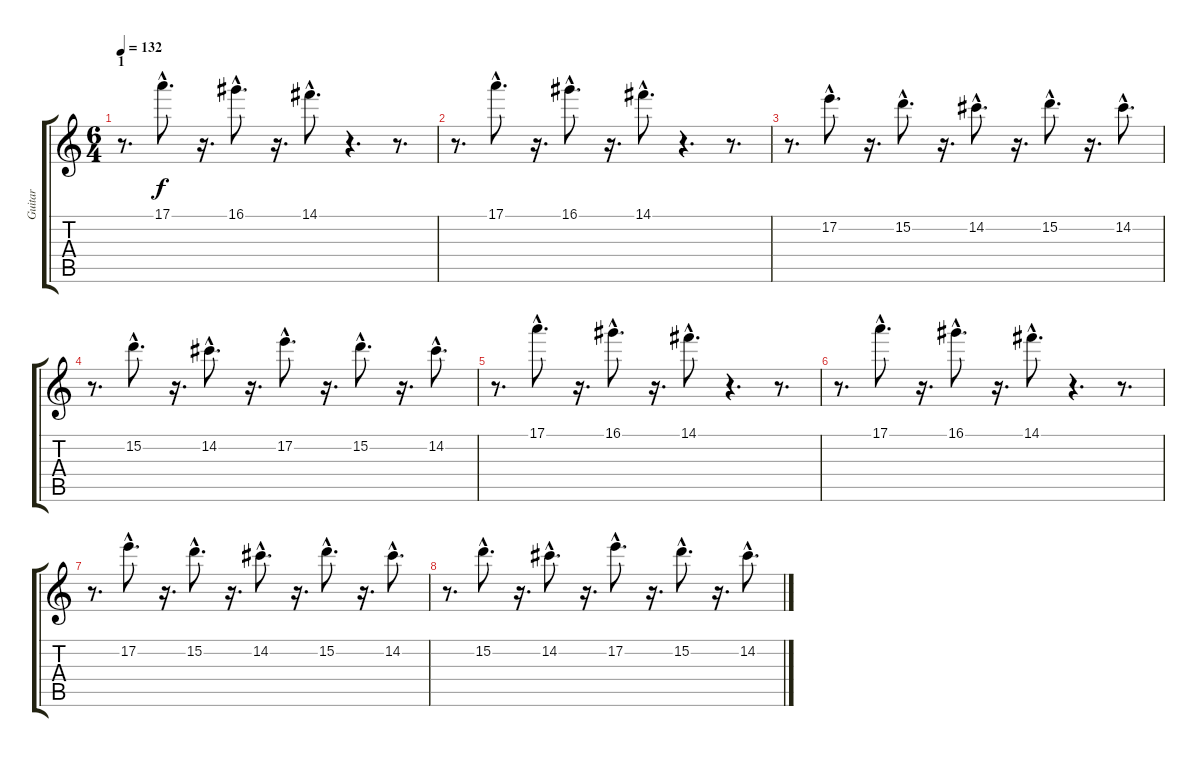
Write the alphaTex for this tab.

\track ("Guitar" "Guitar") {instrument distortionguitar}
\staff {score tabs}
\tuning (E4 B3 G3 D3 A2 D2) {hide}
\ts (6 4)
\section ("" "1")
\tempo 132
\clef g2
\ks c
r.8{d dy f} 17.1{hac}.8{d} r.16{d} 16.1{hac}.8{d} r.16{d} 14.1{hac}.8{d} r.4{d} r.8{d} |
r.8{d} 17.1{hac}.8{d} r.16{d} 16.1{hac}.8{d} r.16{d} 14.1{hac}.8{d} r.4{d} r.8{d} |
r.8{d} 17.2{hac}.8{d} r.16{d} 15.2{hac}.8{d} r.16{d} 14.2{hac}.8{d} r.16{d} 15.2{hac}.8{d} r.16{d} 14.2{hac}.8{d} |
r.8{d} 15.2{hac}.8{d} r.16{d} 14.2{hac}.8{d} r.16{d} 17.2{hac}.8{d} r.16{d} 15.2{hac}.8{d} r.16{d} 14.2{hac}.8{d} |
r.8{d} 17.1{hac}.8{d} r.16{d} 16.1{hac}.8{d} r.16{d} 14.1{hac}.8{d} r.4{d} r.8{d} |
r.8{d} 17.1{hac}.8{d} r.16{d} 16.1{hac}.8{d} r.16{d} 14.1{hac}.8{d} r.4{d} r.8{d} |
r.8{d} 17.2{hac}.8{d} r.16{d} 15.2{hac}.8{d} r.16{d} 14.2{hac}.8{d} r.16{d} 15.2{hac}.8{d} r.16{d} 14.2{hac}.8{d} |
r.8{d} 15.2{hac}.8{d} r.16{d} 14.2{hac}.8{d} r.16{d} 17.2{hac}.8{d} r.16{d} 15.2{hac}.8{d} r.16{d} 14.2{hac}.8{d}
